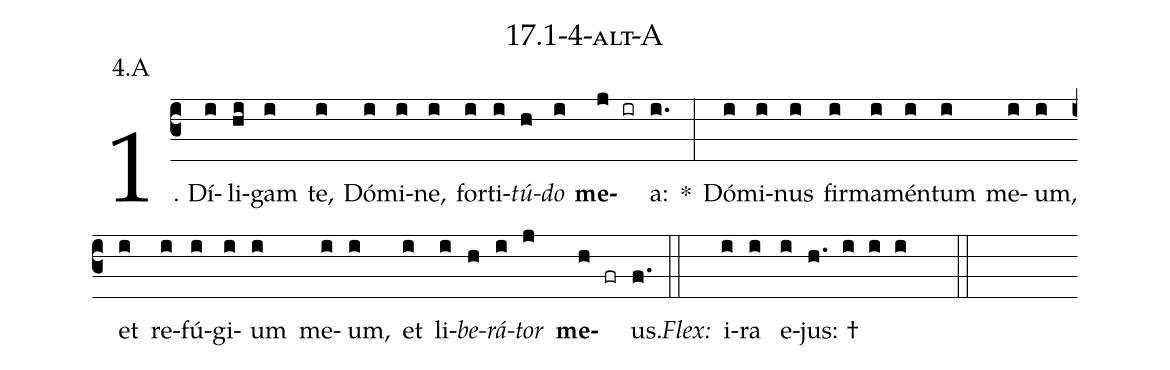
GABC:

name: 17.1-4-alt-A;
annotation: 4.A;
%%
(c3)1. Dí(i)li(hi)gam(i) te,(i) Dó(i)mi(i)ne,(i) for(i)ti(i)<i>tú</i>(h)<i>do</i>(i) <b>me</b>(j ir)a:(i.) *(:) Dó(i)mi(i)nus(i) fir(i)ma(i)mén(i)tum(i) me(i)um,(i) et(i) re(i)fú(i)gi(i)um(i) me(i)um,(i) et(i) li(i)<i>be</i>(h)<i>rá</i>(i)<i>tor</i>(j) <b>me</b>(h fr)us.(f.) (::)
<i>Flex:</i>()  i(i)ra(i) e(i)jus: †(h. i i i  ::)
